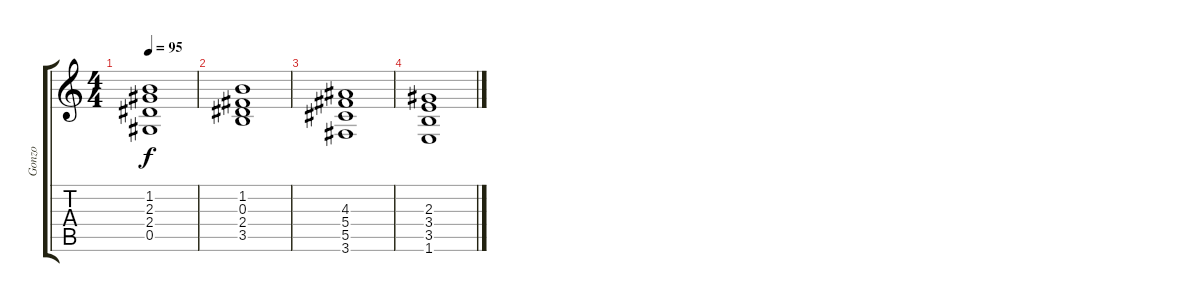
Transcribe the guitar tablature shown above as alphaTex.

\track ("Gonzo" "Gonzo") {instrument electricguitarclean}
\staff {score tabs}
\tuning (Eb4 Bb3 Gb3 Db3 Ab2 Eb2) {hide}
\ts (4 4)
\tempo 95
\clef g2
\ks c
(1.2 2.3 2.4 0.5).1{dy f} |
(1.2 0.3 2.4 3.5).1 |
(4.3 5.4 5.5 3.6).1 |
(2.3 3.4 3.5 1.6).1
